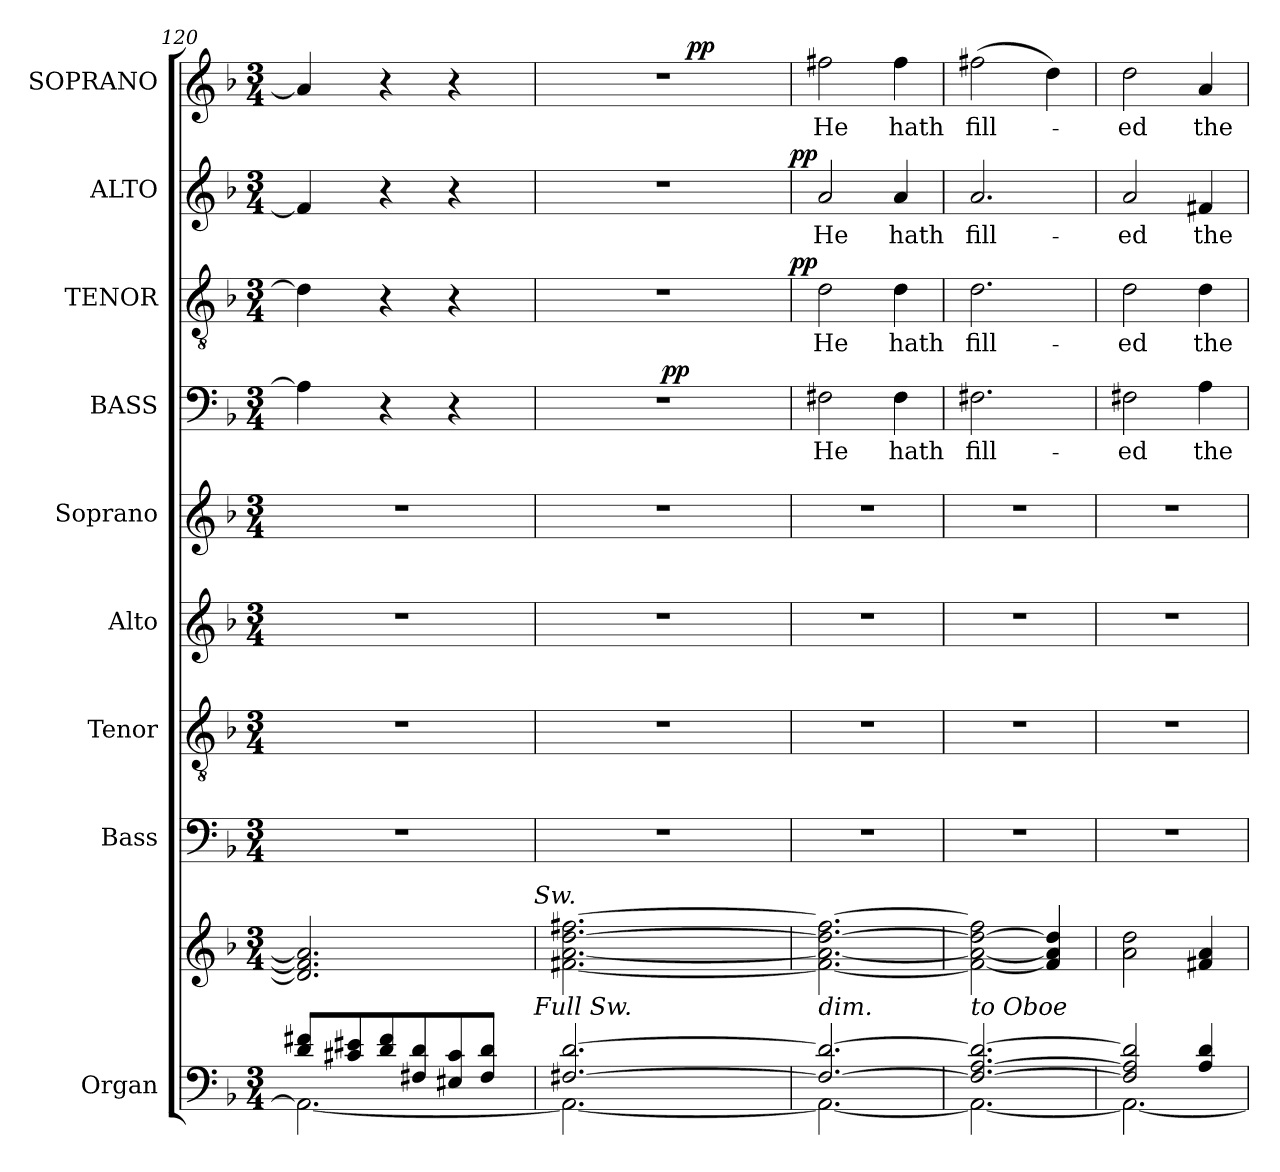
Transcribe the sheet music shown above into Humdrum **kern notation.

**kern	**kern	**kern	**kern	**kern	**kern	**kern	**text	**dynam	**kern	**text	**dynam	**kern	**text	**dynam	**kern	**text	**dynam
*part9	*part9	*part8	*part7	*part6	*part5	*part4	*part4	*part4	*part3	*part3	*part3	*part2	*part2	*part2	*part1	*part1	*part1
*staff10	*staff9	*staff8	*staff7	*staff6	*staff5	*staff4	*staff4	*staff4	*staff3	*staff3	*staff3	*staff2	*staff2	*staff2	*staff1	*staff1	*staff1
*I"Organ	*	*I"Bass	*I"Tenor	*I"Alto	*I"Soprano	*I"BASS	*	*	*I"TENOR	*	*	*I"ALTO	*	*	*I"SOPRANO	*	*
*I'Org.	*	*I'B.	*I'T.	*I'A.	*I'S.	*I'B.	*	*	*I'T.	*	*	*I'A.	*	*	*I'S.	*	*
*clefF4	*clefG2	*clefF4	*clefGv2	*clefG2	*clefG2	*clefF4	*	*	*clefGv2	*	*	*clefG2	*	*	*clefG2	*	*
*	*	*	*ITrd7c12	*	*	*	*	*	*ITrd7c12	*	*	*	*	*	*	*	*
*k[b-]	*k[b-]	*k[b-]	*k[b-]	*k[b-]	*k[b-]	*k[b-]	*	*	*k[b-]	*	*	*k[b-]	*	*	*k[b-]	*	*
*F:	*F:	*F:	*F:	*F:	*F:	*F:	*	*	*F:	*	*	*F:	*	*	*F:	*	*
*M3/4	*M3/4	*M3/4	*M3/4	*M3/4	*M3/4	*M3/4	*	*	*M3/4	*	*	*M3/4	*	*	*M3/4	*	*
=120	=120	=120	=120	=120	=120	=120	=120	=120	=120	=120	=120	=120	=120	=120	=120	=120	=120
*^	*	*	*	*	*	*	*	*	*	*	*	*	*	*	*	*	*
!	!	!	!LO:N:vis=1	!LO:N:vis=1	!LO:N:vis=1	!LO:N:vis=1	!	!	!	!	!	!	!	!	!	!	!	!
*	*	*^	*	*	*	*	*	*	*	*	*	*	*	*	*	*	*	*
8di/ 8f#XiL	2.AAi\_	2.di/] 2.f#i] 2.ai]	2ryy	2.r	2.r	2.r	2.r	4Ai\]	.	.	4Di\]	.	.	4f#i/]	.	.	4ai/]	.	.
8c#Xi/ 8e#Xi	.	.	.	.	.	.	.	.	.	.	.	.	.	.	.	.	.	.	.
8di/ 8f#i	.	.	.	.	.	.	.	4r	.	.	4r	.	.	4r	.	.	4r	.	.
8F#Xi/ 8di	.	.	.	.	.	.	.	.	.	.	.	.	.	.	.	.	.	.	.
8E#Xi/ 8c#i	.	.	8ryy	.	.	.	.	4r	.	.	4r	.	.	4r	.	.	4r	.	.
8F#i/ 8diJ	.	.	16ryy	.	.	.	.	.	.	.	.	.	.	.	.	.	.	.	.
.	.	.	32ryy	.	.	.	.	.	.	.	.	.	.	.	.	.	.	.	.
.	.	.	64ryy	.	.	.	.	.	.	.	.	.	.	.	.	.	.	.	.
.	.	.	128...ryy	.	.	.	.	.	.	.	.	.	.	.	.	.	.	.	.
!	!	!	!LO:TX:b:i:t=Full Sw.	!	!	!	!	!	!	!	!	!	!	!	!	!	!	!	!
!	!	!	!LO:TX:i:t=Sw.	!	!	!	!	!	!	!	!	!	!	!	!	!	!	!	!
.	.	.	1024ryy	.	.	.	.	.	.	.	.	.	.	.	.	.	.	.	.
=121	=121	=121	=121	=121	=121	=121	=121	=121	=121	=121	=121	=121	=121	=121	=121	=121	=121	=121	=121
!	!	!	!	!LO:N:vis=1	!LO:N:vis=1	!LO:N:vis=1	!LO:N:vis=1	!LO:N:vis=1	!	!	!LO:N:vis=1	!	!	!LO:N:vis=1	!	!	!LO:N:vis=1	!	!
*	*	*v	*v	*	*	*	*	*^	*	*	*^	*	*	*^	*	*	*^	*	*
[2.F#Xi/ [2.di	2.AAi\_	[2.f#Xi\ [2.ai [2.ddi [2.ff#Xi	2.r	2.r	2.r	2.r	2.r	4ryy	.	.	2.r	2ryy	.	.	2.r	2ryy	.	.	2.r	4ryy	.	.
.	.	.	.	.	.	.	.	8ryy	.	.	.	.	.	.	.	.	.	.	.	8ryy	.	.
.	.	.	.	.	.	.	.	32ryy	.	.	.	.	.	.	.	.	.	.	.	16...ryy	.	.
.	.	.	.	.	.	.	.	256ryy	.	.	.	.	.	.	.	.	.	.	.	.	.	.
.	.	.	.	.	.	.	.	4ryy	.	pp	.	.	.	.	.	.	.	.	.	.	.	.
.	.	.	.	.	.	.	.	.	.	.	.	.	.	.	.	.	.	.	.	4ryy	.	pp
.	.	.	.	.	.	.	.	.	.	.	.	8ryy	.	.	.	8ryy	.	.	.	.	.	.
.	.	.	.	.	.	.	.	.	.	.	.	16ryy	.	.	.	16ryy	.	.	.	.	.	.
.	.	.	.	.	.	.	.	16ryy	.	.	.	.	.	.	.	.	.	.	.	.	.	.
.	.	.	.	.	.	.	.	.	.	.	.	32ryy	.	.	.	32ryy	.	.	.	.	.	.
.	.	.	.	.	.	.	.	.	.	.	.	64ryy	.	.	.	64ryy	.	.	.	.	.	.
.	.	.	.	.	.	.	.	64..ryy	.	.	.	.	.	.	.	.	.	.	.	.	.	.
.	.	.	.	.	.	.	.	.	.	.	.	128...ryy	.	.	.	128...ryy	.	.	.	.	.	.
.	.	.	.	.	.	.	.	.	.	.	.	.	.	.	.	.	.	.	.	128ryy	.	.
.	.	.	.	.	.	.	.	.	.	.	.	1024ryy	.	pp	.	1024ryy	.	pp	.	.	.	.
=122	=122	=122	=122	=122	=122	=122	=122	=122	=122	=122	=122	=122	=122	=122	=122	=122	=122	=122	=122	=122	=122	=122
!	!	!	!LO:N:vis=1	!LO:N:vis=1	!LO:N:vis=1	!LO:N:vis=1	!	!	!	!	!	!	!	!	!	!	!	!	!	!	!	!
*	*	*	*	*	*	*	*v	*v	*	*	*	*	*	*	*v	*v	*	*	*v	*v	*	*
*	*	*	*	*	*	*	*	*	*	*v	*v	*	*	*	*	*	*	*	*
*	*	*	*	*	*	*	*^	*	*	*^	*	*	*^	*	*	*^	*	*
!	!	!	!	!	!	!	!	!	!LO:LY:b:color=#000000	!	!	!	!	!	!	!	!	!	!	!	!	!
*	*	*	*	*	*	*	*v	*v	*	*	*	*	*	*	*v	*v	*	*	*v	*v	*	*
*	*	*	*	*	*	*	*	*	*	*v	*v	*	*	*	*	*	*	*	*
*	*	*	*	*	*	*	*^	*	*	*^	*	*	*^	*	*	*^	*	*
!	!	!	!	!	!	!	!	!	!	!	!	!	!LO:LY:b:color=#000000	!	!	!	!	!	!	!	!	!
*	*	*	*	*	*	*	*v	*v	*	*	*	*	*	*	*v	*v	*	*	*v	*v	*	*
*	*	*	*	*	*	*	*	*	*	*v	*v	*	*	*	*	*	*	*	*
*	*	*	*	*	*	*	*^	*	*	*^	*	*	*^	*	*	*^	*	*
!	!	!	!	!	!	!	!	!	!	!	!	!	!	!	!	!	!LO:LY:b:color=#000000	!	!	!	!	!
*	*	*	*	*	*	*	*v	*v	*	*	*	*	*	*	*v	*v	*	*	*v	*v	*	*
*	*	*	*	*	*	*	*	*	*	*v	*v	*	*	*	*	*	*	*	*
*	*	*	*	*	*	*	*^	*	*	*^	*	*	*^	*	*	*^	*	*
!	!	!	!	!	!	!	!	!	!	!	!	!	!	!	!	!	!	!	!LO:TX:a:i:t=CHORUS.	!	!	!
!	!	!	!	!	!	!	!	!	!	!	!	!	!	!	!LO:TX:a:i:t=CHORUS.	!	!	!	!	!	!	!
!	!	!	!	!	!	!	!	!	!	!	!LO:TX:a:i:t=CHORUS.	!	!	!	!	!	!	!	!	!	!	!
!	!	!	!	!	!	!	!LO:TX:a:i:t=CHORUS.	!	!	!	!	!	!	!	!	!	!	!	!	!	!	!
!LO:TX:a:i:t=dim.	!	!	!	!	!	!	!	!	!	!	!	!	!	!	!	!	!	!	!	!	!	!
!	!	!	!	!	!	!	!	!	!	!	!	!	!	!	!	!	!	!	!	!	!LO:LY:b:color=#000000	!
*	*	*	*	*	*	*	*v	*v	*	*	*	*	*	*	*v	*v	*	*	*v	*v	*	*
*	*	*	*	*	*	*	*	*	*	*v	*v	*	*	*	*	*	*	*	*
2.F#i/_ 2.di_	2.AAi\_	2.f#i\_ 2.ai_ 2.ddi_ 2.ff#i_	2.r	2.r	2.r	2.r	2F#Xi\	He	.	2Di\	He	.	2ai/	He	.	2ff#Xi\	He	.
!	!	!	!	!	!	!	!	!LO:LY:b:color=#000000	!	!	!	!	!	!	!	!	!	!
!	!	!	!	!	!	!	!	!	!	!	!LO:LY:b:color=#000000	!	!	!	!	!	!	!
!	!	!	!	!	!	!	!	!	!	!	!	!	!	!LO:LY:b:color=#000000	!	!	!	!
!	!	!	!	!	!	!	!	!	!	!	!	!	!	!	!	!	!LO:LY:b:color=#000000	!
.	.	.	.	.	.	.	4F#i\	hath	.	4Di\	hath	.	4ai/	hath	.	4ff#i\	hath	.
=123	=123	=123	=123	=123	=123	=123	=123	=123	=123	=123	=123	=123	=123	=123	=123	=123	=123	=123
!	!	!	!LO:N:vis=1	!LO:N:vis=1	!LO:N:vis=1	!LO:N:vis=1	!	!	!	!	!	!	!	!	!	!	!	!
!	!	!	!	!	!	!	!	!LO:LY:b:color=#000000	!	!	!	!	!	!	!	!	!	!
!	!	!	!	!	!	!	!	!	!	!	!LO:LY:b:color=#000000	!	!	!	!	!	!	!
!	!	!	!	!	!	!	!	!	!	!	!	!	!	!LO:LY:b:color=#000000	!	!	!	!
!LO:TX:a:i:t=to Oboe	!	!	!	!	!	!	!	!	!	!	!	!	!	!	!	!	!	!
!	!	!	!	!	!	!	!	!	!	!	!	!	!	!	!	!	!LO:LY:b:color=#000000	!
2.F#i/_ [2.Ai 2.di_	2.AAi\_	2f#i\_ 2ai_ 2ddi_ 2ff#i]	2.r	2.r	2.r	2.r	2.F#Xi\	fill-	.	2.Di\	fill-	.	2.ai/	fill-	.	(2ff#Xi\	fill-	.
.	.	4f#i/] 4ai] 4ddi]	.	.	.	.	.	.	.	.	.	.	.	.	.	4ddi\)	.	.
=124	=124	=124	=124	=124	=124	=124	=124	=124	=124	=124	=124	=124	=124	=124	=124	=124	=124	=124
!	!	!	!LO:N:vis=1	!LO:N:vis=1	!LO:N:vis=1	!LO:N:vis=1	!	!	!	!	!	!	!	!	!	!	!	!
!	!	!	!	!	!	!	!	!LO:LY:b:color=#000000	!	!	!	!	!	!	!	!	!	!
!	!	!	!	!	!	!	!	!	!	!	!LO:LY:b:color=#000000	!	!	!	!	!	!	!
!	!	!	!	!	!	!	!	!	!	!	!	!	!	!LO:LY:b:color=#000000	!	!	!	!
!	!	!	!	!	!	!	!	!	!	!	!	!	!	!	!	!	!LO:LY:b:color=#000000	!
2F#i/] 2Ai] 2di]	2.AAi\_	2ai\ 2ddi	2.r	2.r	2.r	2.r	2F#Xi\	-ed	.	2Di\	-ed	.	2ai/	-ed	.	2ddi\	-ed	.
!	!	!	!	!	!	!	!	!LO:LY:b:color=#000000	!	!	!	!	!	!	!	!	!	!
!	!	!	!	!	!	!	!	!	!	!	!LO:LY:b:color=#000000	!	!	!	!	!	!	!
!	!	!	!	!	!	!	!	!	!	!	!	!	!	!LO:LY:b:color=#000000	!	!	!	!
!	!	!	!	!	!	!	!	!	!	!	!	!	!	!	!	!	!LO:LY:b:color=#000000	!
4Ai/ 4di	.	4f#Xi/ 4ai	.	.	.	.	4Ai\	the	.	4Di\	the	.	4f#Xi/	the	.	4ai/	the	.
*v	*v	*	*	*	*	*	*	*	*	*	*	*	*	*	*	*	*	*
=	=	=	=	=	=	=	=	=	=	=	=	=	=	=	=	=	=
*-	*-	*-	*-	*-	*-	*-	*-	*-	*-	*-	*-	*-	*-	*-	*-	*-	*-
